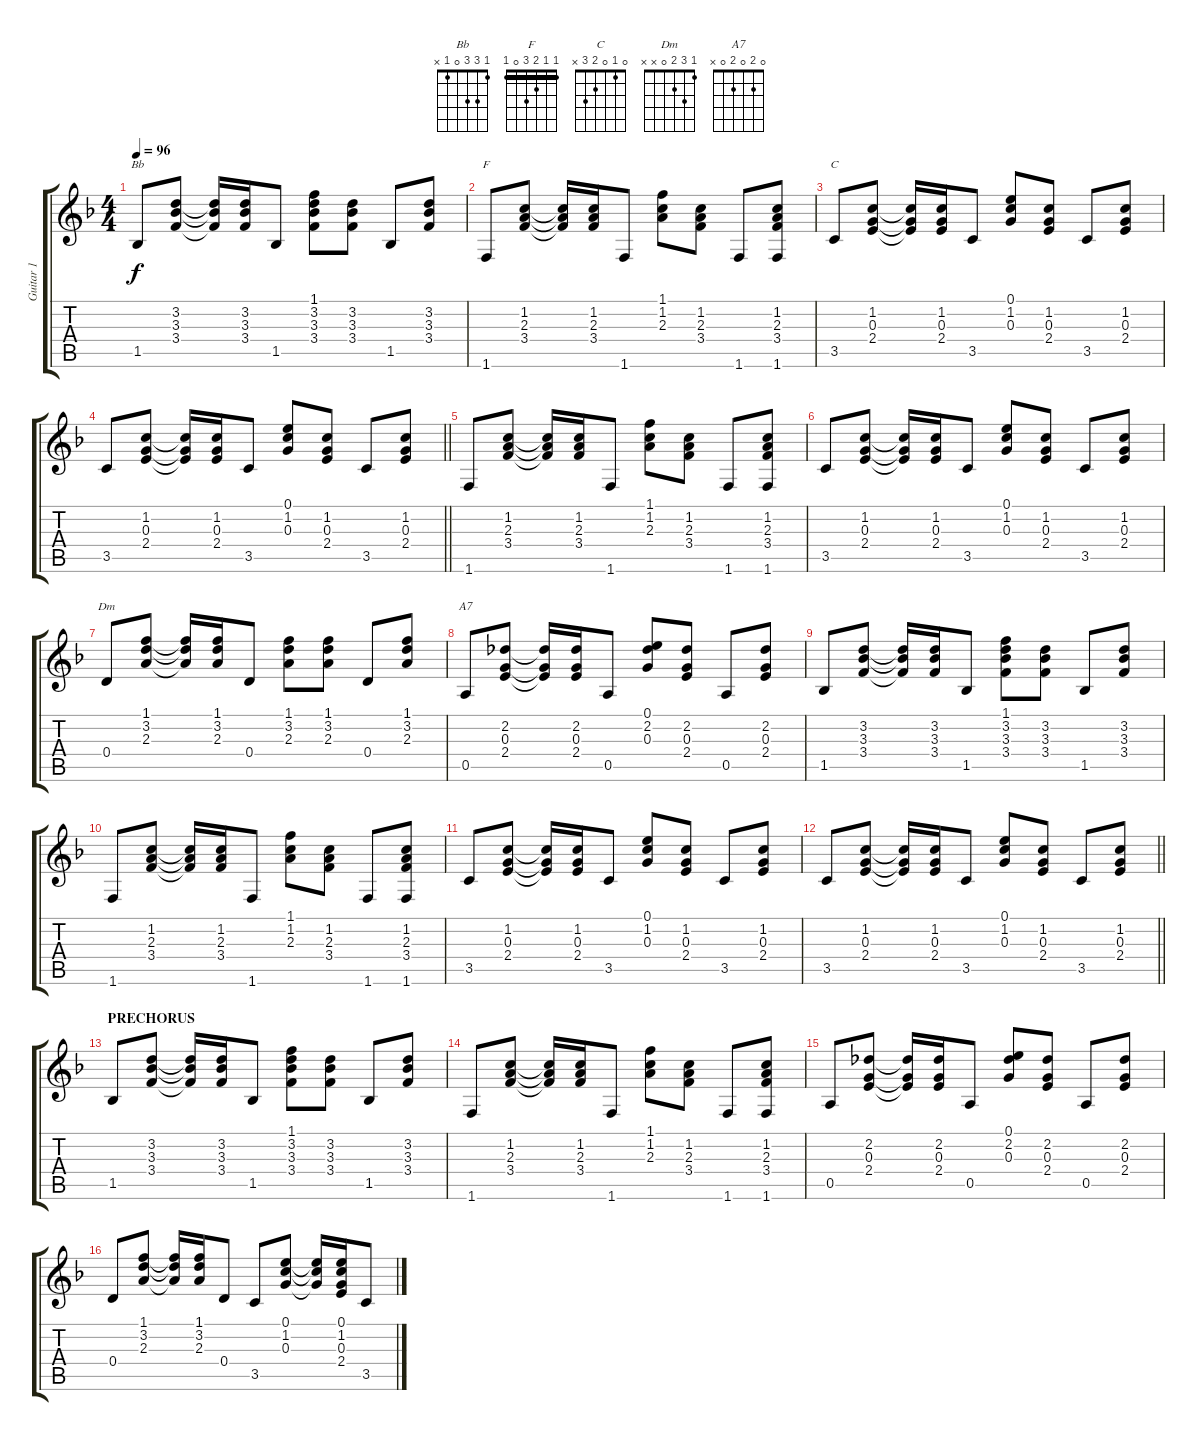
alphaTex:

\track ("Guitar 1" "Guitar 1") {instrument acousticguitarnylon}
\staff {score tabs}
\tuning (E4 B3 G3 D3 A2 E2) {hide}
\chord ("Bb" 1 3 3 0 1 x)
\chord ("F" 1 1 2 3 0 1) {barre 1}
\chord ("C" 0 1 0 2 3 x)
\chord ("Dm" 1 3 2 0 x x)
\chord ("A7" 0 2 0 2 0 x)
\ts (4 4)
\tempo 96
\clef g2
\ks f
1.5.8{ch "Bb" dy f} (3.2 3.3 3.4).8 (3.2{t} 3.3{t} 3.4{t}).16 (3.2 3.3 3.4).16 1.5.8 (1.1 3.2 3.3 3.4).8 (3.2 3.3 3.4).8 1.5.8 (3.2 3.3 3.4).8 |
1.6.8{ch "F"} (1.2 2.3 3.4).8 (1.2{t} 2.3{t} 3.4{t}).16 (1.2 2.3 3.4).16 1.6.8 (1.1 1.2 2.3).8 (1.2 2.3 3.4).8 1.6.8 (1.2 2.3 3.4 1.6).8 |
3.5.8{ch "C"} (1.2 0.3 2.4).8 (1.2{t} 0.3{t} 2.4{t}).16 (1.2 0.3 2.4).16 3.5.8 (0.1 1.2 0.3).8 (1.2 0.3 2.4).8 3.5.8 (1.2 0.3 2.4).8 |
\barLineRight lightlight
3.5.8 (1.2 0.3 2.4).8 (1.2{t} 0.3{t} 2.4{t}).16 (1.2 0.3 2.4).16 3.5.8 (0.1 1.2 0.3).8 (1.2 0.3 2.4).8 3.5.8 (1.2 0.3 2.4).8 |
\section ("" "")
1.6.8 (1.2 2.3 3.4).8 (1.2{t} 2.3{t} 3.4{t}).16 (1.2 2.3 3.4).16 1.6.8 (1.1 1.2 2.3).8 (1.2 2.3 3.4).8 1.6.8 (1.2 2.3 3.4 1.6).8 |
3.5.8 (1.2 0.3 2.4).8 (1.2{t} 0.3{t} 2.4{t}).16 (1.2 0.3 2.4).16 3.5.8 (0.1 1.2 0.3).8 (1.2 0.3 2.4).8 3.5.8 (1.2 0.3 2.4).8 |
0.4.8{ch "Dm"} (1.1 3.2 2.3).8 (1.1{t} 3.2{t} 2.3{t}).16 (1.1 3.2 2.3).16 0.4.8 (1.1 3.2 2.3).8 (1.1 3.2 2.3).8 0.4.8 (1.1 3.2 2.3).8 |
0.5.8{ch "A7"} (2.2 0.3 2.4).8 (2.2{t} 0.3{t} 2.4{t}).16 (2.2 0.3 2.4).16 0.5.8 (0.1 2.2 0.3).8 (2.2 0.3 2.4).8 0.5.8 (2.2 0.3 2.4).8 |
1.5.8 (3.2 3.3 3.4).8 (3.2{t} 3.3{t} 3.4{t}).16 (3.2 3.3 3.4).16 1.5.8 (1.1 3.2 3.3 3.4).8 (3.2 3.3 3.4).8 1.5.8 (3.2 3.3 3.4).8 |
1.6.8 (1.2 2.3 3.4).8 (1.2{t} 2.3{t} 3.4{t}).16 (1.2 2.3 3.4).16 1.6.8 (1.1 1.2 2.3).8 (1.2 2.3 3.4).8 1.6.8 (1.2 2.3 3.4 1.6).8 |
3.5.8 (1.2 0.3 2.4).8 (1.2{t} 0.3{t} 2.4{t}).16 (1.2 0.3 2.4).16 3.5.8 (0.1 1.2 0.3).8 (1.2 0.3 2.4).8 3.5.8 (1.2 0.3 2.4).8 |
\barLineRight lightlight
3.5.8 (1.2 0.3 2.4).8 (1.2{t} 0.3{t} 2.4{t}).16 (1.2 0.3 2.4).16 3.5.8 (0.1 1.2 0.3).8 (1.2 0.3 2.4).8 3.5.8 (1.2 0.3 2.4).8 |
\section ("" "PRECHORUS")
1.5.8 (3.2 3.3 3.4).8 (3.2{t} 3.3{t} 3.4{t}).16 (3.2 3.3 3.4).16 1.5.8 (1.1 3.2 3.3 3.4).8 (3.2 3.3 3.4).8 1.5.8 (3.2 3.3 3.4).8 |
1.6.8 (1.2 2.3 3.4).8 (1.2{t} 2.3{t} 3.4{t}).16 (1.2 2.3 3.4).16 1.6.8 (1.1 1.2 2.3).8 (1.2 2.3 3.4).8 1.6.8 (1.2 2.3 3.4 1.6).8 |
0.5.8 (2.2 0.3 2.4).8 (2.2{t} 0.3{t} 2.4{t}).16 (2.2 0.3 2.4).16 0.5.8 (0.1 2.2 0.3).8 (2.2 0.3 2.4).8 0.5.8 (2.2 0.3 2.4).8 |
0.4.8 (1.1 3.2 2.3).8 (1.1{t} 3.2{t} 2.3{t}).16 (1.1 3.2 2.3).16 0.4.8 3.5.8 (0.1 1.2 0.3).8 (0.1{t} 1.2{t} 0.3{t}).16 (0.1 1.2 0.3 2.4).16 3.5.8
